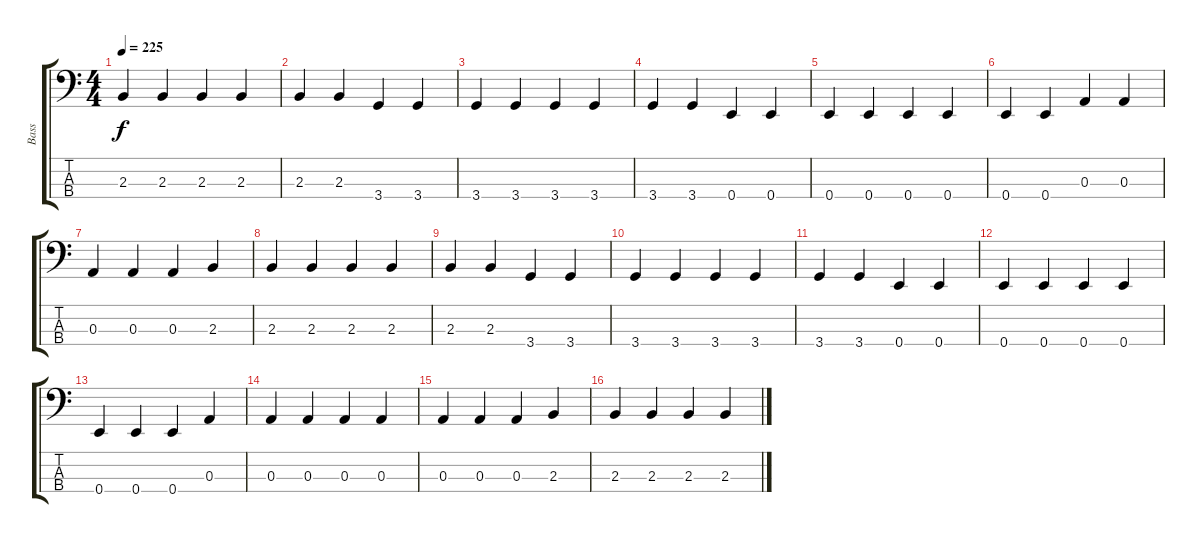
\track ("Bass" "Bass") {instrument electricbassfinger}
\staff {score tabs}
\tuning (G2 D2 A1 E1) {hide}
\ts (4 4)
\tempo 225
\clef f4
\ks c
2.3.4{dy f} 2.3.4 2.3.4 2.3.4 |
2.3.4 2.3.4 3.4.4 3.4.4 |
3.4.4 3.4.4 3.4.4 3.4.4 |
3.4.4 3.4.4 0.4.4 0.4.4 |
0.4.4 0.4.4 0.4.4 0.4.4 |
0.4.4 0.4.4 0.3.4 0.3.4 |
0.3.4 0.3.4 0.3.4 2.3.4 |
2.3.4 2.3.4 2.3.4 2.3.4 |
2.3.4 2.3.4 3.4.4 3.4.4 |
3.4.4 3.4.4 3.4.4 3.4.4 |
3.4.4 3.4.4 0.4.4 0.4.4 |
0.4.4 0.4.4 0.4.4 0.4.4 |
0.4.4 0.4.4 0.4.4 0.3.4 |
0.3.4 0.3.4 0.3.4 0.3.4 |
0.3.4 0.3.4 0.3.4 2.3.4 |
2.3.4 2.3.4 2.3.4 2.3.4
